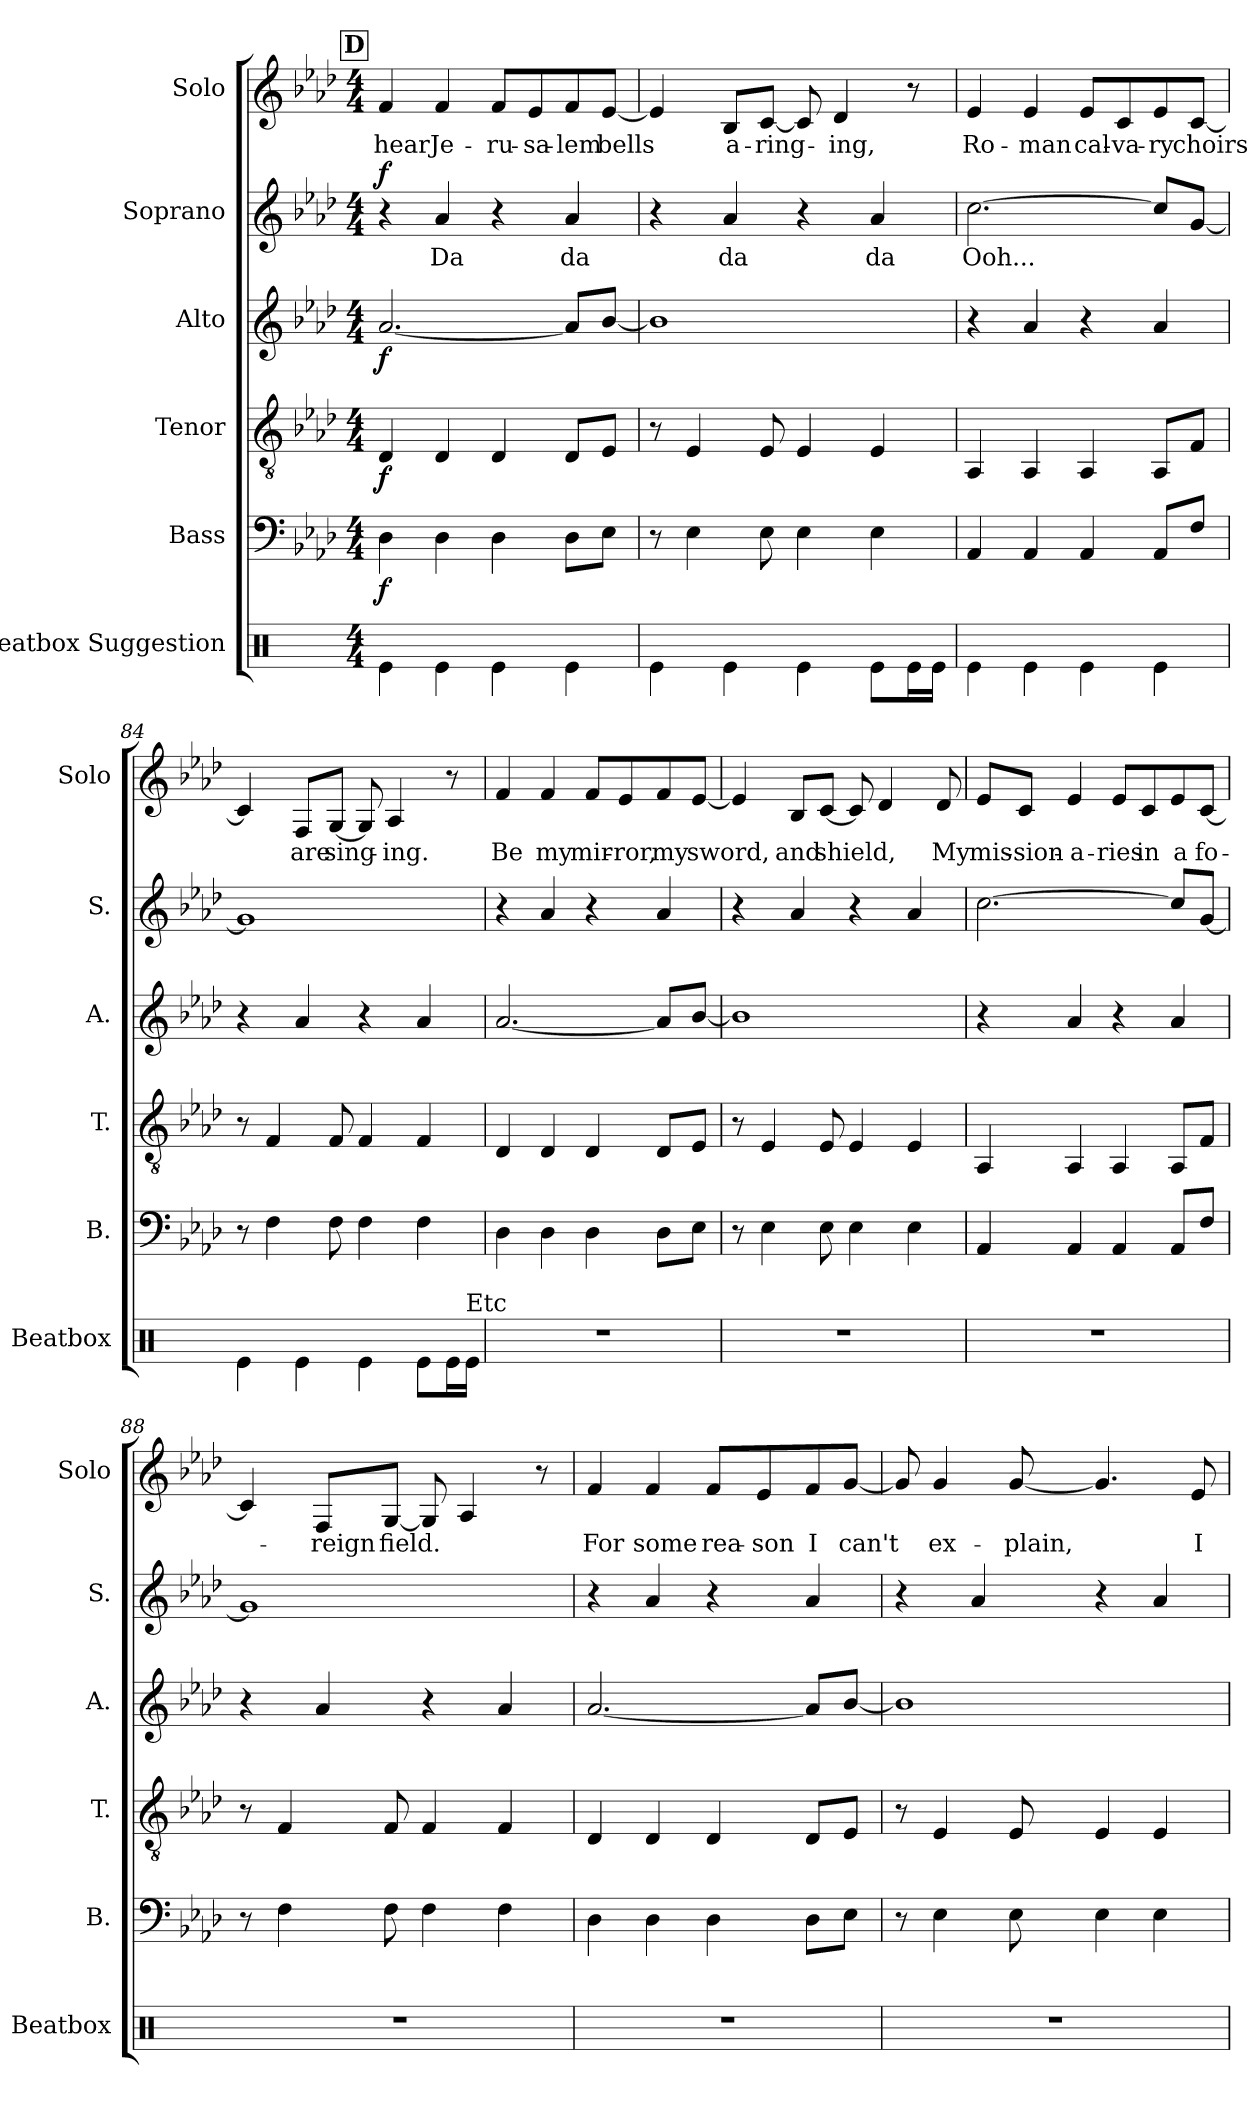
**kern	**kern	**dynam	**kern	**dynam	**kern	**dynam	**kern	**text	**dynam	**kern	**text
*part6	*part5	*part5	*part4	*part4	*part3	*part3	*part2	*part2	*part2	*part1	*part1
*staff6	*staff5	*staff5	*staff4	*staff4	*staff3	*staff3	*staff2	*staff2	*staff2	*staff1	*staff1
*I"Beatbox Suggestion	*I"Bass	*	*I"Tenor	*	*I"Alto	*	*I"Soprano	*	*	*I"Solo	*
*I'Beatbox	*I'B.	*	*I'T.	*	*I'A.	*	*I'S.	*	*	*I'Solo	*
!!LO:PB:g=z
*clefX	*clefF4	*	*clefGv2	*	*clefG2	*	*clefG2	*	*	*clefG2	*
*k[]	*k[b-e-a-d-]	*	*k[b-e-a-d-]	*	*k[b-e-a-d-]	*	*k[b-e-a-d-]	*	*	*k[b-e-a-d-]	*
*M4/4	*M4/4	*	*M4/4	*	*M4/4	*	*M4/4	*	*	*M4/4	*
!!LO:REH:place=s1:a:B:fs=14:t=D
=81	=81	=81	=81	=81	=81	=81	=81	=81	=81	=81	=81
!	!	!LO:DY:b	!	!LO:DY:b	!	!LO:DY:b	!	!	!LO:DY:b	!	!
4Re\	4D-\	f	4D-/	f	[2.a-/	f	4r	.	f	4f/	hear
4Re\	4D-\	.	4D-/	.	.	.	4a-/	Da	.	4f/	Je-
4Re\	4D-\	.	4D-/	.	.	.	4r	.	.	8f/L	ru-
.	.	.	.	.	.	.	.	.	.	8e-/	-sa-
4Re\	8D-\L	.	8D-/L	.	8a-/L]	.	4a-/	da	.	8f/	-lem
.	8E-\J	.	8E-/J	.	[8b-/J	.	.	.	.	[8e-/J	bells
=82	=82	=82	=82	=82	=82	=82	=82	=82	=82	=82	=82
4Re\	8r	.	8r	.	1b-]	.	4r	.	.	4e-/]	.
.	4E-\	.	4E-/	.	.	.	.	.	.	.	.
4Re\	.	.	.	.	.	.	4a-/	da	.	8B-/L	a-
.	8E-\	.	8E-/	.	.	.	.	.	.	[8c/J	-ring-
4Re\	4E-\	.	4E-/	.	.	.	4r	.	.	8c/]	.
.	.	.	.	.	.	.	.	.	.	4d-/	-ing,
8Re\L	4E-\	.	4E-/	.	.	.	4a-/	da	.	.	.
16Re\L	.	.	.	.	.	.	.	.	.	8r	.
16Re\JJ	.	.	.	.	.	.	.	.	.	.	.
=83	=83	=83	=83	=83	=83	=83	=83	=83	=83	=83	=83
4Re\	4AA-/	.	4AA-/	.	4r	.	[2.cc\	Ooh...	.	4e-/	Ro-
4Re\	4AA-/	.	4AA-/	.	4a-/	.	.	.	.	4e-/	-man
4Re\	4AA-/	.	4AA-/	.	4r	.	.	.	.	8e-/L	cal-
.	.	.	.	.	.	.	.	.	.	8c/	-va-
4Re\	8AA-/L	.	8AA-/L	.	4a-/	.	8cc/L]	.	.	8e-/	-ry
.	8F/J	.	8F/J	.	.	.	[8g/J	.	.	[8c/J	choirs
=84	=84	=84	=84	=84	=84	=84	=84	=84	=84	=84	=84
4Re\	8r	.	8r	.	4r	.	1g]	.	.	4c/]	.
.	4F\	.	4F/	.	.	.	.	.	.	.	.
4Re\	.	.	.	.	4a-/	.	.	.	.	8F/L	are
.	8F\	.	8F/	.	.	.	.	.	.	[8G/J	sing-
4Re\	4F\	.	4F/	.	4r	.	.	.	.	8G/]	.
.	.	.	.	.	.	.	.	.	.	4A-/	-ing.
8Re\L	4F\	.	4F/	.	4a-/	.	.	.	.	.	.
16Re\L	.	.	.	.	.	.	.	.	.	8r	.
!LO:TX:a:t=Etc	!	!	!	!	!	!	!	!	!	!	!
16Re\JJ	.	.	.	.	.	.	.	.	.	.	.
!!LO:LB:g=z
=85	=85	=85	=85	=85	=85	=85	=85	=85	=85	=85	=85
1r	4D-\	.	4D-/	.	[2.a-/	.	4r	.	.	4f/	Be
.	4D-\	.	4D-/	.	.	.	4a-/	.	.	4f/	my
.	4D-\	.	4D-/	.	.	.	4r	.	.	8f/L	mir-
.	.	.	.	.	.	.	.	.	.	8e-/	-ror,
.	8D-\L	.	8D-/L	.	8a-/L]	.	4a-/	.	.	8f/	my
.	8E-\J	.	8E-/J	.	[8b-/J	.	.	.	.	[8e-/J	sword,
=86	=86	=86	=86	=86	=86	=86	=86	=86	=86	=86	=86
1r	8r	.	8r	.	1b-]	.	4r	.	.	4e-/]	.
.	4E-\	.	4E-/	.	.	.	.	.	.	.	.
.	.	.	.	.	.	.	4a-/	.	.	8B-/L	and
.	8E-\	.	8E-/	.	.	.	.	.	.	[8c/J	shield,
.	4E-\	.	4E-/	.	.	.	4r	.	.	8c/]	.
.	.	.	.	.	.	.	.	.	.	4d-/	.
.	4E-\	.	4E-/	.	.	.	4a-/	.	.	.	.
.	.	.	.	.	.	.	.	.	.	8d-/	My
=87	=87	=87	=87	=87	=87	=87	=87	=87	=87	=87	=87
1r	4AA-/	.	4AA-/	.	4r	.	[2.cc\	.	.	8e-/L	mis-
.	.	.	.	.	.	.	.	.	.	8c/J	-sion-
.	4AA-/	.	4AA-/	.	4a-/	.	.	.	.	4e-/	-a-
.	4AA-/	.	4AA-/	.	4r	.	.	.	.	8e-/L	-ries
.	.	.	.	.	.	.	.	.	.	8c/	in
.	8AA-/L	.	8AA-/L	.	4a-/	.	8cc/L]	.	.	8e-/	a
.	8F/J	.	8F/J	.	.	.	[8g/J	.	.	[8c/J	fo-
=88	=88	=88	=88	=88	=88	=88	=88	=88	=88	=88	=88
1r	8r	.	8r	.	4r	.	1g]	.	.	4c/]	.
.	4F\	.	4F/	.	.	.	.	.	.	.	.
.	.	.	.	.	4a-/	.	.	.	.	8F/L	-reign
.	8F\	.	8F/	.	.	.	.	.	.	[8G/J	field.
.	4F\	.	4F/	.	4r	.	.	.	.	8G/]	.
.	.	.	.	.	.	.	.	.	.	4A-/	.
.	4F\	.	4F/	.	4a-/	.	.	.	.	.	.
.	.	.	.	.	.	.	.	.	.	8r	.
!!LO:PB:g=z
=89	=89	=89	=89	=89	=89	=89	=89	=89	=89	=89	=89
1r	4D-\	.	4D-/	.	[2.a-/	.	4r	.	.	4f/	For
.	4D-\	.	4D-/	.	.	.	4a-/	.	.	4f/	some
.	4D-\	.	4D-/	.	.	.	4r	.	.	8f/L	rea-
.	.	.	.	.	.	.	.	.	.	8e-/	-son
.	8D-\L	.	8D-/L	.	8a-/L]	.	4a-/	.	.	8f/	I
.	8E-\J	.	8E-/J	.	[8b-/J	.	.	.	.	[8g/J	can't
=90	=90	=90	=90	=90	=90	=90	=90	=90	=90	=90	=90
1r	8r	.	8r	.	1b-]	.	4r	.	.	8g/]	.
.	4E-\	.	4E-/	.	.	.	.	.	.	4g/	ex-
.	.	.	.	.	.	.	4a-/	.	.	.	.
.	8E-\	.	8E-/	.	.	.	.	.	.	[8g/	-plain,
.	4E-\	.	4E-/	.	.	.	4r	.	.	4.g/]	.
.	4E-\	.	4E-/	.	.	.	4a-/	.	.	.	.
.	.	.	.	.	.	.	.	.	.	8e-/	I
=	=	=	=	=	=	=	=	=	=	=	=
*-	*-	*-	*-	*-	*-	*-	*-	*-	*-	*-	*-
